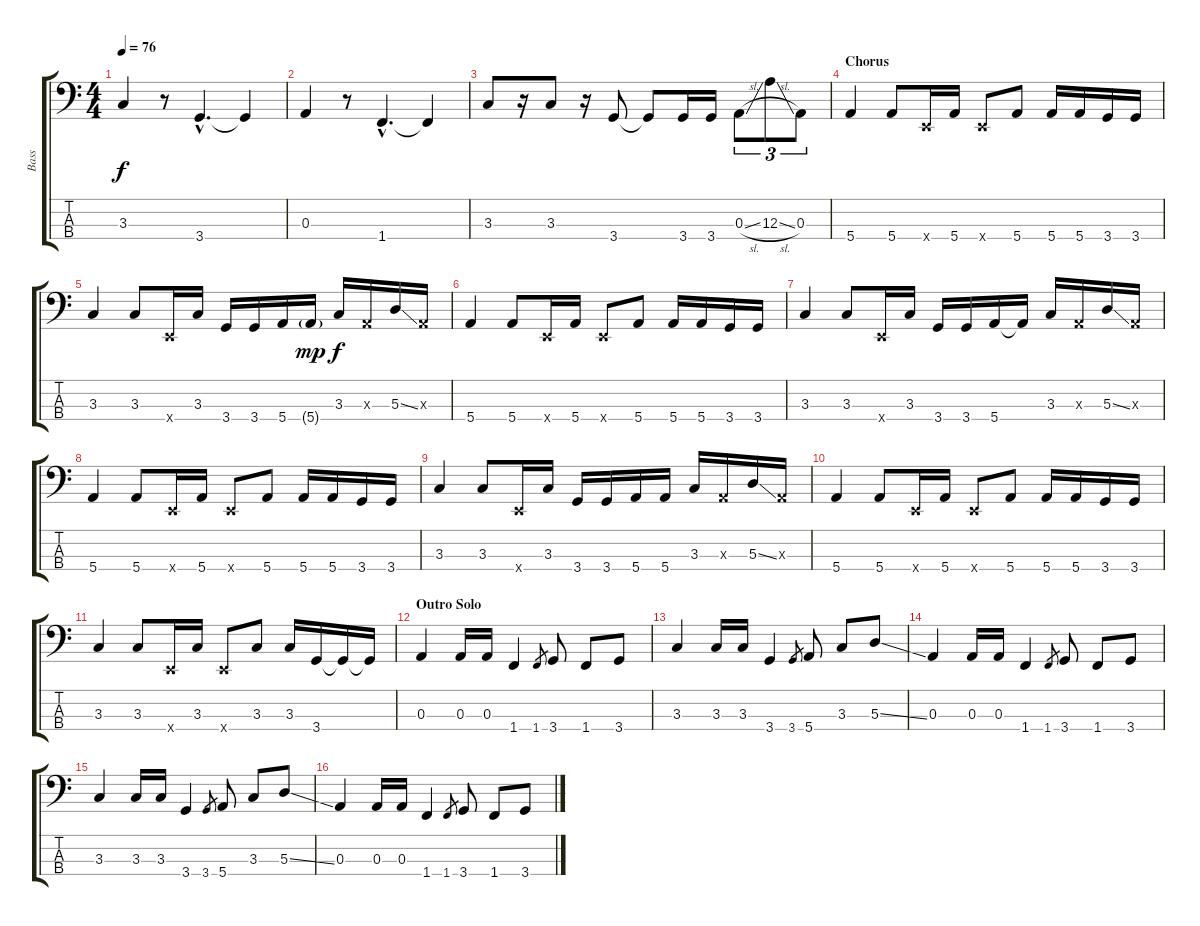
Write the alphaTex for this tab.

\track ("Bass" "Bass") {instrument electricbasspick}
\staff {score tabs}
\tuning (G2 D2 A1 E1) {hide}
\ts (4 4)
\tempo 76
\clef f4
\ks c
3.3.4{dy f} r.8 3.4{hac}.4{d} 3.4{t}.4 |
0.3.4 r.8 1.4{hac}.4{d} 1.4{t}.4 |
3.3.8 r.16 3.3.8 r.16 3.4.8 3.4{t}.8 3.4.16 3.4.16 0.3{sl}.8{tu (3 2)} 12.3{sl}.8{tu (3 2)} 0.3.8{tu (3 2)} |
\section ("" "Chorus")
5.4.4 5.4.8 0.4{x}.16 5.4.16 0.4{x}.8 5.4.8 5.4.16 5.4.16 3.4.16 3.4.16 |
3.3.4 3.3.8 0.4{x}.16 3.3.16 3.4.16 3.4.16 5.4.16 5.4{g}.16{dy mp} 3.3.16{dy f} 0.3{x}.16 5.3{ss}.16 0.3{x}.16 |
5.4.4 5.4.8 0.4{x}.16 5.4.16 0.4{x}.8 5.4.8 5.4.16 5.4.16 3.4.16 3.4.16 |
3.3.4 3.3.8 0.4{x}.16 3.3.16 3.4.16 3.4.16 5.4.16 5.4{t}.16 3.3.16 0.3{x}.16 5.3{ss}.16 0.3{x}.16 |
5.4.4 5.4.8 0.4{x}.16 5.4.16 0.4{x}.8 5.4.8 5.4.16 5.4.16 3.4.16 3.4.16 |
3.3.4 3.3.8 0.4{x}.16 3.3.16 3.4.16 3.4.16 5.4.16 5.4.16 3.3.16 0.3{x}.16 5.3{ss}.16 0.3{x}.16 |
5.4.4 5.4.8 0.4{x}.16 5.4.16 0.4{x}.8 5.4.8 5.4.16 5.4.16 3.4.16 3.4.16 |
3.3.4 3.3.8 0.4{x}.16 3.3.16 0.4{x}.8 3.3.8 3.3.16 3.4.16 3.4{t}.16 3.4{t}.16 |
\section ("" "Outro Solo")
0.3.4 0.3.16 0.3.16 1.4.4 1.4.8{gr} 3.4.8 1.4.8 3.4.8 |
3.3.4 3.3.16 3.3.16 3.4.4 3.4.8{gr} 5.4.8 3.3.8 5.3{ss}.8 |
0.3.4 0.3.16 0.3.16 1.4.4 1.4.8{gr} 3.4.8 1.4.8 3.4.8 |
3.3.4 3.3.16 3.3.16 3.4.4 3.4.8{gr} 5.4.8 3.3.8 5.3{ss}.8 |
\section ("" "")
0.3.4 0.3.16 0.3.16 1.4.4 1.4.8{gr} 3.4.8 1.4.8 3.4.8
